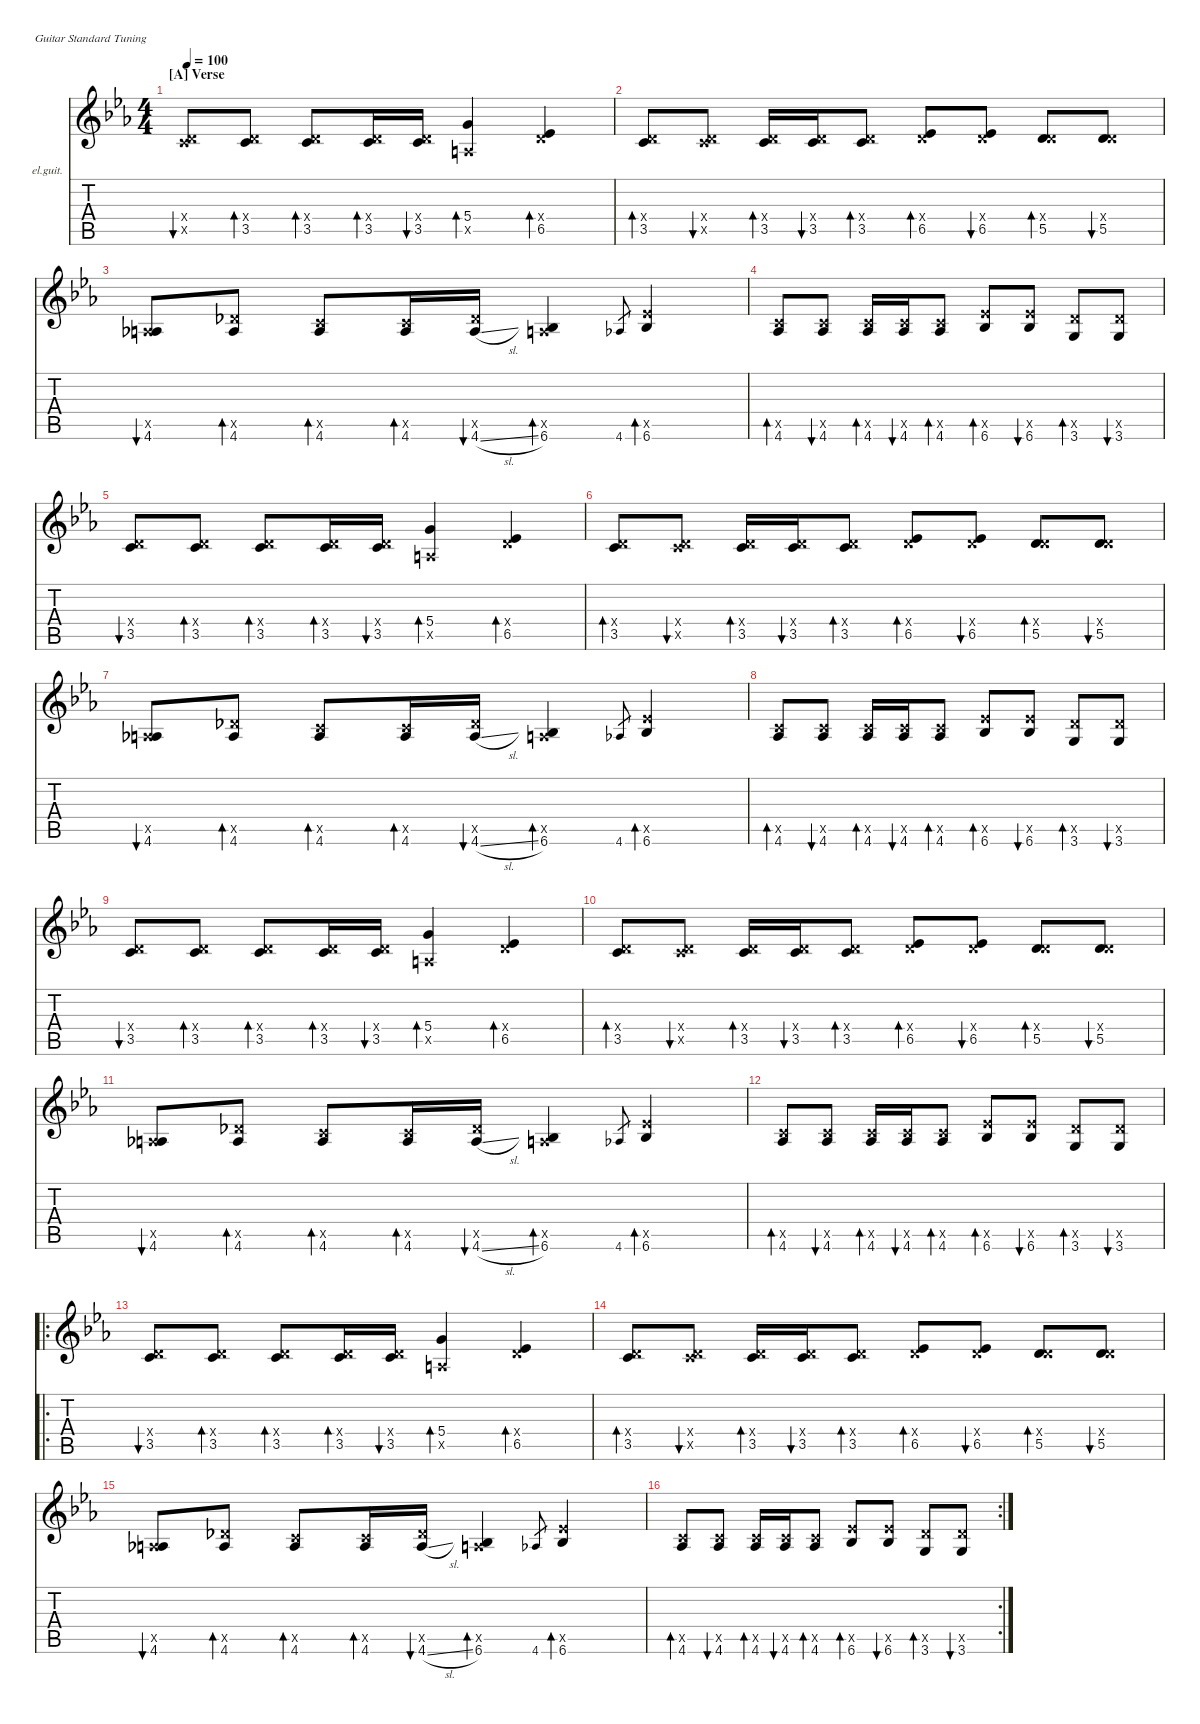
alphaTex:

\defaultSystemsLayout 4
\hideDynamics
\bracketExtendMode nobrackets
\multiBarRest
\firstSystemTrackNameOrientation horizontal
\otherSystemsTrackNameOrientation horizontal
\track ("guitar" "el.guit.") {instrument electricguitarclean}
\staff {score tabs}
\tuning (E4 B3 G3 D3 A2 E2)
\ts (4 4)
\section ("A" "Verse")
\tempo 100
\clef g2
\ks cminor
(3.5{x} 0.4{x}).8{bu 30 dy mf instrument electricguitarclean} (3.5 0.4{x}).8{bd 30} (3.5 0.4{x}).8{bd 30} (3.5 0.4{x}).16{bd 30} (3.5 0.4{x}).16{bu 30} (5.4 0.5{x}).4{bd 30} (6.5 0.4{x}).4{bd 30} |
(3.5 0.4{x}).8{bd 30} (3.5{x} 0.4{x}).8{bu 30} (3.5 0.4{x}).16{bd 30} (3.5 0.4{x}).16{bu 30} (3.5 0.4{x}).8{bd 30} (6.5 0.4{x}).8{bd 30} (6.5 0.4{x}).8{bu 30} (5.5 0.4{x}).8{bd 30} (5.5 0.4{x}).8{bu 30} |
(0.5{x} 4.6).8{bu 30} (4.5{x} 4.6).8{bd 30} (3.5{x} 4.6).8{bd 30} (3.5{x} 4.6).16{bd 30} (4.5{x} 4.6{sl}).16{bu 30} (0.5{x} 6.6).4{bd 30} 4.6.8{gr} (6.5{x} 6.6).4{bd 30} |
(3.5{x} 4.6).8{bd 30} (3.5{x} 4.6).8{bu 30} (3.5{x} 4.6).16{bd 30} (3.5{x} 4.6).16{bu 30} (3.5{x} 4.6).8{bd 30} (6.5{x} 6.6).8{bd 30} (6.5{x} 6.6).8{bu 30} (5.5{x} 3.6).8{bd 30} (5.5{x} 3.6).8{bu 30} |
(3.5 0.4{x}).8{bu 30} (3.5 0.4{x}).8{bd 30} (3.5 0.4{x}).8{bd 30} (3.5 0.4{x}).16{bd 30} (3.5 0.4{x}).16{bu 30} (5.4 0.5{x}).4{bd 30} (6.5 0.4{x}).4{bd 30} |
(3.5 0.4{x}).8{bd 30} (3.5{x} 0.4{x}).8{bu 30} (3.5 0.4{x}).16{bd 30} (3.5 0.4{x}).16{bu 30} (3.5 0.4{x}).8{bd 30} (6.5 0.4{x}).8{bd 30} (6.5 0.4{x}).8{bu 30} (5.5 0.4{x}).8{bd 30} (5.5 0.4{x}).8{bu 30} |
(0.5{x} 4.6).8{bu 30} (4.5{x} 4.6).8{bd 30} (3.5{x} 4.6).8{bd 30} (3.5{x} 4.6).16{bd 30} (4.5{x} 4.6{sl}).16{bu 30} (0.5{x} 6.6).4{bd 30} 4.6.8{gr} (6.5{x} 6.6).4{bd 30} |
(3.5{x} 4.6).8{bd 30} (3.5{x} 4.6).8{bu 30} (3.5{x} 4.6).16{bd 30} (3.5{x} 4.6).16{bu 30} (3.5{x} 4.6).8{bd 30} (6.5{x} 6.6).8{bd 30} (6.5{x} 6.6).8{bu 30} (5.5{x} 3.6).8{bd 30} (5.5{x} 3.6).8{bu 30} |
(3.5 0.4{x}).8{bu 30} (3.5 0.4{x}).8{bd 30} (3.5 0.4{x}).8{bd 30} (3.5 0.4{x}).16{bd 30} (3.5 0.4{x}).16{bu 30} (5.4 0.5{x}).4{bd 30} (6.5 0.4{x}).4{bd 30} |
(3.5 0.4{x}).8{bd 30} (3.5{x} 0.4{x}).8{bu 30} (3.5 0.4{x}).16{bd 30} (3.5 0.4{x}).16{bu 30} (3.5 0.4{x}).8{bd 30} (6.5 0.4{x}).8{bd 30} (6.5 0.4{x}).8{bu 30} (5.5 0.4{x}).8{bd 30} (5.5 0.4{x}).8{bu 30} |
(0.5{x} 4.6).8{bu 30} (4.5{x} 4.6).8{bd 30} (3.5{x} 4.6).8{bd 30} (3.5{x} 4.6).16{bd 30} (4.5{x} 4.6{sl}).16{bu 30} (0.5{x} 6.6).4{bd 30} 4.6.8{gr} (6.5{x} 6.6).4{bd 30} |
(3.5{x} 4.6).8{bd 30} (3.5{x} 4.6).8{bu 30} (3.5{x} 4.6).16{bd 30} (3.5{x} 4.6).16{bu 30} (3.5{x} 4.6).8{bd 30} (6.5{x} 6.6).8{bd 30} (6.5{x} 6.6).8{bu 30} (5.5{x} 3.6).8{bd 30} (5.5{x} 3.6).8{bu 30} |
\ro
(3.5 0.4{x}).8{bu 30} (3.5 0.4{x}).8{bd 30} (3.5 0.4{x}).8{bd 30} (3.5 0.4{x}).16{bd 30} (3.5 0.4{x}).16{bu 30} (5.4 0.5{x}).4{bd 30} (6.5 0.4{x}).4{bd 30} |
(3.5 0.4{x}).8{bd 30} (3.5{x} 0.4{x}).8{bu 30} (3.5 0.4{x}).16{bd 30} (3.5 0.4{x}).16{bu 30} (3.5 0.4{x}).8{bd 30} (6.5 0.4{x}).8{bd 30} (6.5 0.4{x}).8{bu 30} (5.5 0.4{x}).8{bd 30} (5.5 0.4{x}).8{bu 30} |
(0.5{x} 4.6).8{bu 30} (4.5{x} 4.6).8{bd 30} (3.5{x} 4.6).8{bd 30} (3.5{x} 4.6).16{bd 30} (4.5{x} 4.6{sl}).16{bu 30} (0.5{x} 6.6).4{bd 30} 4.6.8{gr} (6.5{x} 6.6).4{bd 30} |
\rc 2
(3.5{x} 4.6).8{bd 30} (3.5{x} 4.6).8{bu 30} (3.5{x} 4.6).16{bd 30} (3.5{x} 4.6).16{bu 30} (3.5{x} 4.6).8{bd 30} (6.5{x} 6.6).8{bd 30} (6.5{x} 6.6).8{bu 30} (5.5{x} 3.6).8{bd 30} (5.5{x} 3.6).8{bu 30}
